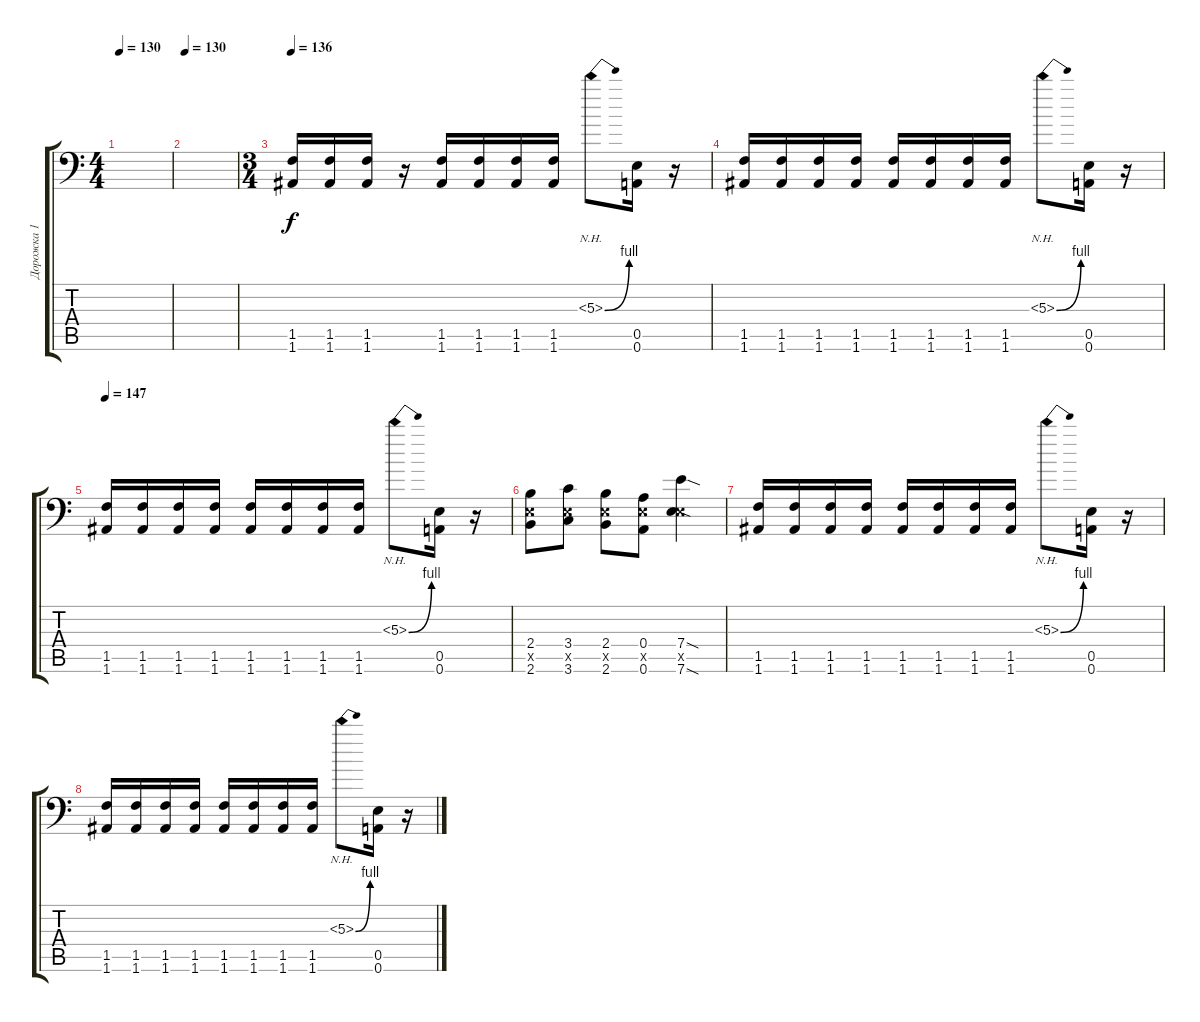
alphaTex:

\track ("Дорожка 1" "Дорожка 1") {instrument distortionguitar}
\staff {score tabs}
\tuning (B3 Gb3 D3 A2 E2 A1) {hide}
\ts (4 4)
\tempo 130
\clef f4
\ks c
|
\tempo 130
|
\ts (3 4)
\tempo 136
(1.5 1.6).16 (1.5 1.6).16 (1.5 1.6).16 r.16 (1.5 1.6).16 (1.5 1.6).16 (1.5 1.6).16 (1.5 1.6).16 5.3{be (bend 0 0 60 4) nh}.8 (0.5 0.6).16 r.16 |
(1.5 1.6).16 (1.5 1.6).16 (1.5 1.6).16 (1.5 1.6).16 (1.5 1.6).16 (1.5 1.6).16 (1.5 1.6).16 (1.5 1.6).16 5.3{be (bend 0 0 60 4) nh}.8 (0.5 0.6).16 r.16 |
\tempo 147
(1.5 1.6).16 (1.5 1.6).16 (1.5 1.6).16 (1.5 1.6).16 (1.5 1.6).16 (1.5 1.6).16 (1.5 1.6).16 (1.5 1.6).16 5.3{be (bend 0 0 60 4) nh}.8 (0.5 0.6).16 r.16 |
(2.4 0.5{x} 2.6).8 (3.4 0.5{x} 3.6).8 (2.4 0.5{x} 2.6).8 (0.4 0.5{x} 0.6).8 (7.4{sod} 0.5{x} 7.6{sod}).4 |
(1.5 1.6).16 (1.5 1.6).16 (1.5 1.6).16 (1.5 1.6).16 (1.5 1.6).16 (1.5 1.6).16 (1.5 1.6).16 (1.5 1.6).16 5.3{be (bend 0 0 60 4) nh}.8 (0.5 0.6).16 r.16 |
(1.5 1.6).16 (1.5 1.6).16 (1.5 1.6).16 (1.5 1.6).16 (1.5 1.6).16 (1.5 1.6).16 (1.5 1.6).16 (1.5 1.6).16 5.3{be (bend 0 0 60 4) nh}.8 (0.5 0.6).16 r.16
